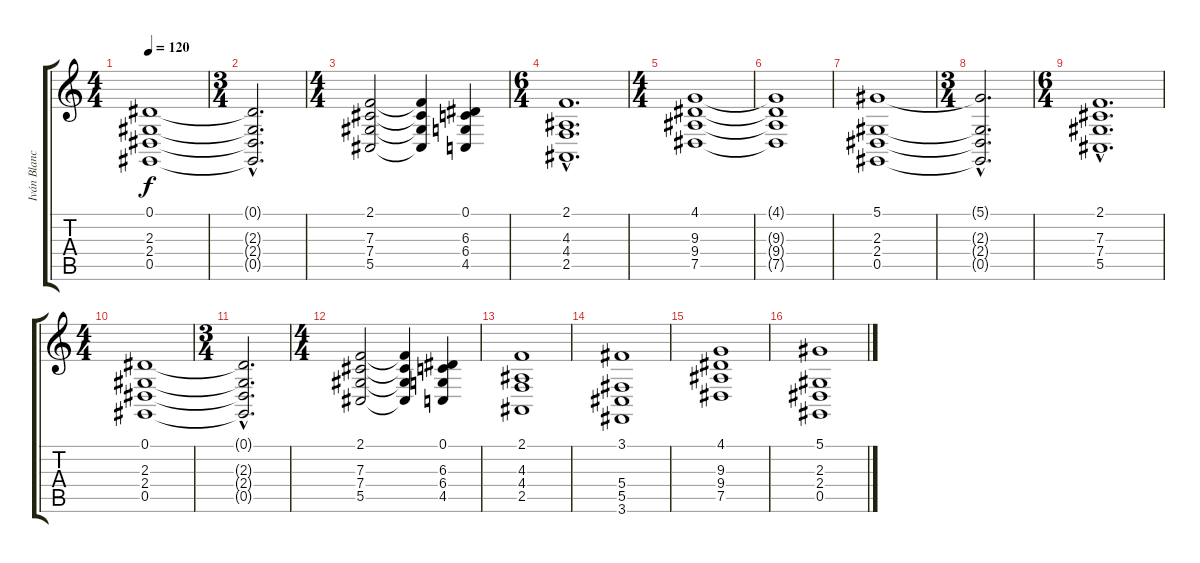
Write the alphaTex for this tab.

\track ("Iván Blanco " "Iván Blanc") {instrument stringensemble1}
\staff {score tabs}
\tuning (Eb4 Bb3 Gb3 Db3 Ab2 Eb2) {hide}
\ts (4 4)
\tempo 120
\clef g2
\ks c
(0.1 2.3 2.4 0.5).1{dy f} |
\ts (3 4)
(0.1{hac t} 2.3{hac t} 2.4{hac t} 0.5{hac t}).2{d} |
\ts (4 4)
(2.1 7.3 7.4 5.5).2 (2.1{t} 7.3{t} 7.4{t} 5.5{t}).4 (0.1 6.3 6.4 4.5).4 |
\ts (6 4)
(2.1{hac} 4.3{hac} 4.4{hac} 2.5{hac}).1{d} |
\ts (4 4)
(4.1 9.3 9.4 7.5).1 |
(4.1{t} 9.3{t} 9.4{t} 7.5{t}).1 |
(5.1 2.3 2.4 0.5).1 |
\ts (3 4)
(5.1{hac t} 2.3{hac t} 2.4{hac t} 0.5{hac t}).2{d} |
\ts (6 4)
(2.1{hac} 7.3{hac} 7.4{hac} 5.5{hac}).1{d} |
\ts (4 4)
(0.1 2.3 2.4 0.5).1 |
\ts (3 4)
(0.1{hac t} 2.3{hac t} 2.4{hac t} 0.5{hac t}).2{d} |
\ts (4 4)
(2.1 7.3 7.4 5.5).2 (2.1{t} 7.3{t} 7.4{t} 5.5{t}).4 (0.1 6.3 6.4 4.5).4 |
(2.1 4.3 4.4 2.5).1 |
(3.1 5.4 5.5 3.6).1 |
(4.1 9.3 9.4 7.5).1 |
(5.1 2.3 2.4 0.5).1
